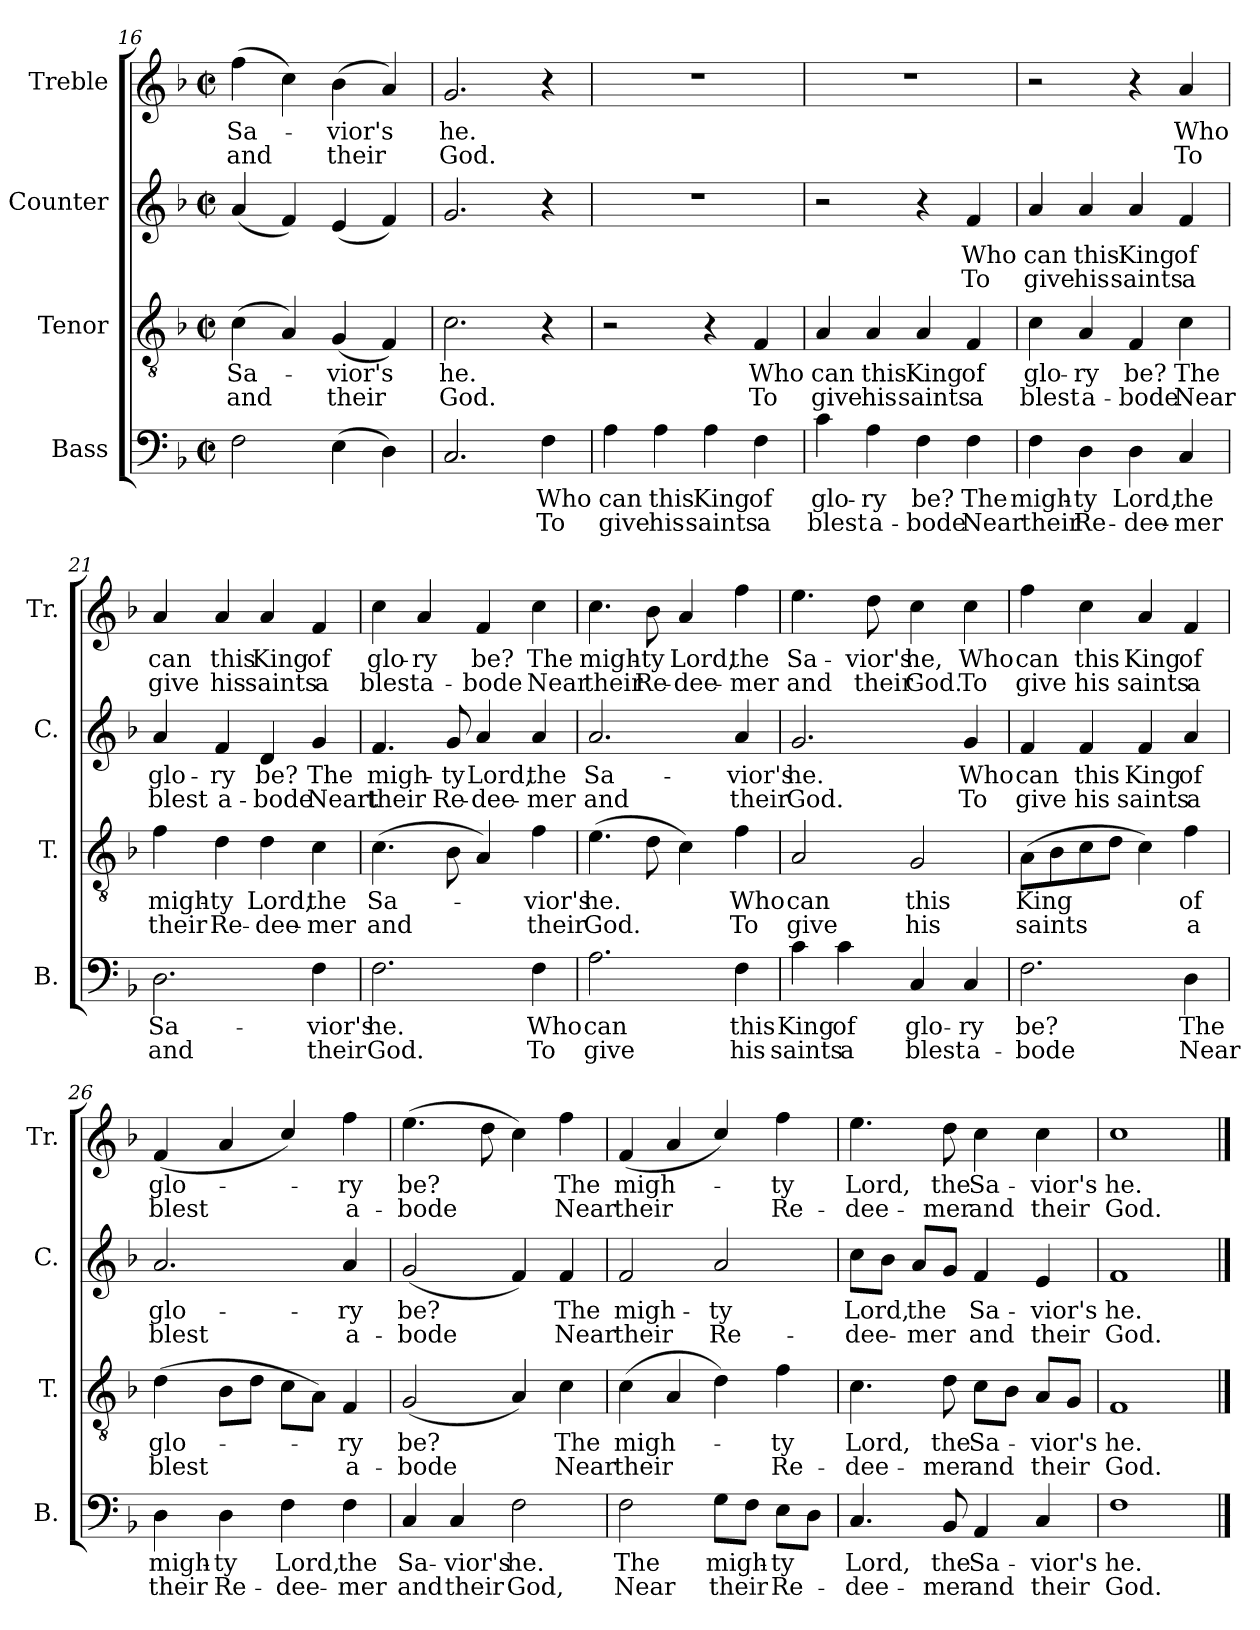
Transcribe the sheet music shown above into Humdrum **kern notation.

**kern	**text	**text	**kern	**text	**text	**kern	**text	**text	**kern	**text	**text
*part4	*part4	*part4	*part3	*part3	*part3	*part2	*part2	*part2	*part1	*part1	*part1
*staff4	*staff4	*staff4	*staff3	*staff3	*staff3	*staff2	*staff2	*staff2	*staff1	*staff1	*staff1
*I"Bass	*	*	*I"Tenor	*	*	*I"Counter	*	*	*I"Treble	*	*
*I'B.	*	*	*I'T.	*	*	*I'C.	*	*	*I'Tr.	*	*
*clefF4	*	*	*clefGv2	*	*	*clefG2	*	*	*clefG2	*	*
*k[b-]	*	*	*k[b-]	*	*	*k[b-]	*	*	*k[b-]	*	*
*M4/4	*	*	*M4/4	*	*	*M4/4	*	*	*M4/4	*	*
*met(c|)	*	*	*met(c|)	*	*	*met(c|)	*	*	*met(c|)	*	*
=16	=16	=16	=16	=16	=16	=16	=16	=16	=16	=16	=16
2F\	.	.	(4c\	Sa-	and	(4a/	.	.	(4ff\	Sa-	and
.	.	.	4A/)	.	.	4f/)	.	.	4cc\)	.	.
(4E\	.	.	(4G/	-vior's	their	(4e/	.	.	(4b-\	-vior's	their
4D\)	.	.	4F/)	.	.	4f/)	.	.	4a/)	.	.
=17	=17	=17	=17	=17	=17	=17	=17	=17	=17	=17	=17
2.C/	.	.	2.c\	he.	God.	2.g/	.	.	2.g/	he.	God.
4F\	Who	To	4r	.	.	4r	.	.	4r	.	.
=18	=18	=18	=18	=18	=18	=18	=18	=18	=18	=18	=18
4A\	can	give	2r	.	.	1r	.	.	1r	.	.
4A\	this	his	.	.	.	.	.	.	.	.	.
4A\	King	saints	4r	.	.	.	.	.	.	.	.
4F\	of	a	4F/	Who	To	.	.	.	.	.	.
=19	=19	=19	=19	=19	=19	=19	=19	=19	=19	=19	=19
4c\	glo-	blest	4A/	can	give	2r	.	.	1r	.	.
4A\	-ry	a-	4A/	this	his	.	.	.	.	.	.
4F\	be?	-bode	4A/	King	saints	4r	.	.	.	.	.
4F\	The	Near	4F/	of	a	4f/	Who	To	.	.	.
=20	=20	=20	=20	=20	=20	=20	=20	=20	=20	=20	=20
4F\	migh-	their	4c\	glo-	blest	4a/	can	give	2r	.	.
4D\	-ty	Re-	4A/	-ry	a-	4a/	this	his	.	.	.
4D\	Lord,	-dee-	4F/	be?	-bode	4a/	King	saints	4r	.	.
4C/	the	-mer	4c\	The	Near	4f/	of	a	4a/	Who	To
!!LO:PB:g=z
=21	=21	=21	=21	=21	=21	=21	=21	=21	=21	=21	=21
2.D\	Sa-	and	4f\	migh-	their	4a/	glo-	blest	4a/	can	give
.	.	.	4d\	-ty	Re-	4f/	-ry	a-	4a/	this	his
.	.	.	4d\	Lord,	-dee-	4d/	be?	-bode	4a/	King	saints
4F\	-vior's	their	4c\	the	-mer	4g/	The	Neart	4f/	of	a
=22	=22	=22	=22	=22	=22	=22	=22	=22	=22	=22	=22
2.F\	he.	God.	(4.c\	Sa-	and	4.f/	migh-	their	4cc\	glo-	blest
.	.	.	.	.	.	.	.	.	4a/	-ry	a-
.	.	.	8B-\	.	.	8g/	-ty	Re-	.	.	.
.	.	.	4A/)	.	.	4a/	Lord,	-dee-	4f/	be?	-bode
4F\	Who	To	4f\	-vior's	their	4a/	the	-mer	4cc\	The	Near
=23	=23	=23	=23	=23	=23	=23	=23	=23	=23	=23	=23
2.A\	can	give	(4.e\	he.	God.	2.a/	Sa-	and	4.cc\	migh-	their
.	.	.	8d\	.	.	.	.	.	8b-\	-ty	Re-
.	.	.	4c\)	.	.	.	.	.	4a/	Lord,	-dee-
4F\	this	his	4f\	Who	To	4a/	-vior's	their	4ff\	the	-mer
=24	=24	=24	=24	=24	=24	=24	=24	=24	=24	=24	=24
4c\	King	saints	2A/	can	give	2.g/	he.	God.	4.ee\	Sa-	and
4c\	of	a	.	.	.	.	.	.	.	.	.
.	.	.	.	.	.	.	.	.	8dd\	-vior's	their
4C/	glo-	blest	2G/	this	his	.	.	.	4cc\	he,	God.
4C/	-ry	a-	.	.	.	4g/	Who	To	4cc\	Who	To
=25	=25	=25	=25	=25	=25	=25	=25	=25	=25	=25	=25
2.F\	be?	-bode	(>8A\L	King	saints	4f/	can	give	4ff\	can	give
.	.	.	8B-\	.	.	.	.	.	.	.	.
.	.	.	8c\	.	.	4f/	this	his	4cc\	this	his
.	.	.	8d\J	.	.	.	.	.	.	.	.
.	.	.	4c\)	.	.	4f/	King	saints	4a/	King	saints
4D\	The	Near	4f\	of	a	4a/	of	a	4f/	of	a
!!LO:LB:g=z
=26	=26	=26	=26	=26	=26	=26	=26	=26	=26	=26	=26
4D\	migh-	their	(4d\	glo-	blest	2.a/	glo-	blest	(4f/	glo-	blest
4D\	-ty	Re-	8B-\L	.	.	.	.	.	4a/	.	.
.	.	.	8d\J	.	.	.	.	.	.	.	.
4F\	Lord,	-dee-	8c\L	.	.	.	.	.	4cc/)	.	.
.	.	.	8A\J)	.	.	.	.	.	.	.	.
4F\	the	-mer	4F/	-ry	a-	4a/	-ry	a-	4ff\	ry	a-
=27	=27	=27	=27	=27	=27	=27	=27	=27	=27	=27	=27
4C/	Sa-	and	(2G/	be?	-bode	(2g/	be?	-bode	(4.ee\	be?	-bode
4C/	-vior's	their	.	.	.	.	.	.	.	.	.
.	.	.	.	.	.	.	.	.	8dd\	.	.
2F\	he.	God,	4A/)	.	.	4f/)	.	.	4cc\)	.	.
.	.	.	4c\	The	Near	4f/	The	Near	4ff\	The	Near
=28	=28	=28	=28	=28	=28	=28	=28	=28	=28	=28	=28
2F\	The	Near	(4c\	migh-	their	2f/	migh-	their	(4f/	migh-	their
.	.	.	4A/	.	.	.	.	.	4a/	.	.
8G\L	migh-	their	4d\)	.	.	2a/	-ty	Re-	4cc/)	.	.
8F\J	.	.	.	.	.	.	.	.	.	.	.
8E\L	-ty	Re-	4f\	-ty	Re-	.	.	.	4ff\	-ty	Re-
8D\J	.	.	.	.	.	.	.	.	.	.	.
=29	=29	=29	=29	=29	=29	=29	=29	=29	=29	=29	=29
4.C/	Lord,	-dee-	4.c\	Lord,	-dee-	8cc\L	Lord,	-dee-	4.ee\	Lord,	-dee-
.	.	.	.	.	.	8b-\J	.	.	.	.	.
.	.	.	.	.	.	8a/L	the	-mer	.	.	.
8BB-/	the	-mer	8d\	the	-mer	8g/J	.	.	8dd\	the	-mer
4AA/	Sa-	and	8c\L	Sa-	and	4f/	Sa-	and	4cc\	Sa-	and
.	.	.	8B-\J	.	.	.	.	.	.	.	.
4C/	-vior's	their	8A/L	-vior's	their	4e/	-vior's	their	4cc\	-vior's	their
.	.	.	8G/J	.	.	.	.	.	.	.	.
=30	=30	=30	=30	=30	=30	=30	=30	=30	=30	=30	=30
1F	he.	God.	1F	he.	God.	1f	he.	God.	1cc	he.	God.
==	==	==	==	==	==	==	==	==	==	==	==
*-	*-	*-	*-	*-	*-	*-	*-	*-	*-	*-	*-
